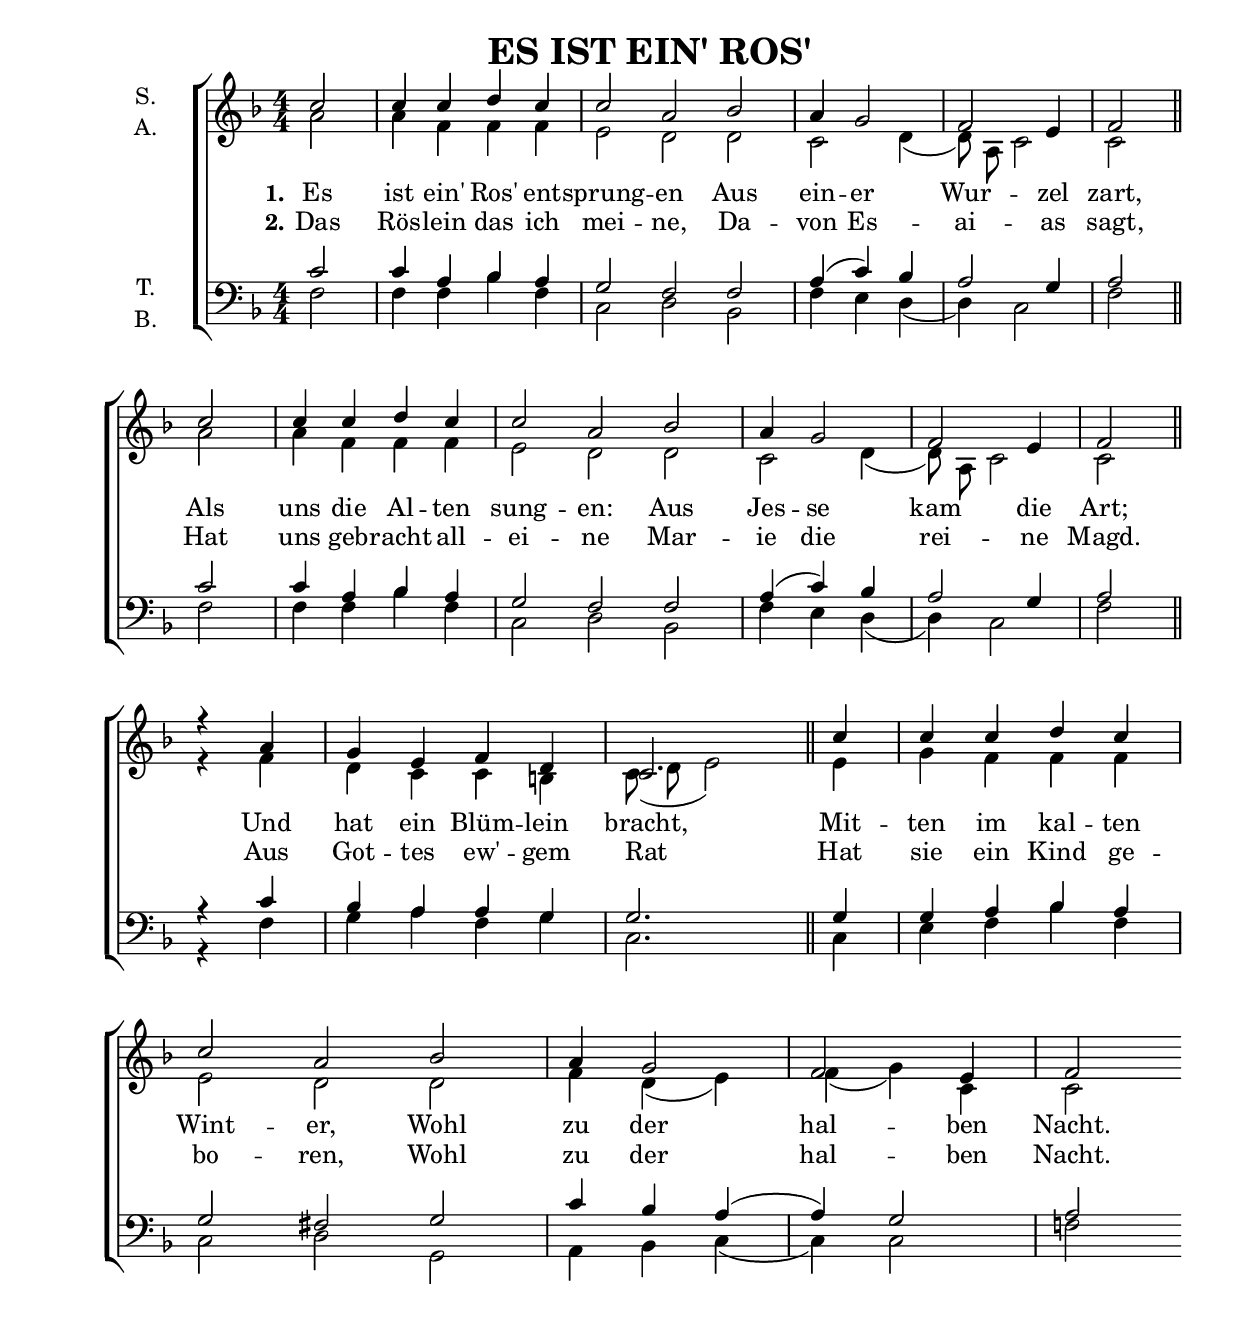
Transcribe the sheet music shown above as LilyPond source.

% Original from John Lemcke

\version "2.12.1"

\include "english.ly"

\header {
  title = "ES IST EIN' ROS'"
  % Remove default LilyPond tagline
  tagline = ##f
}

\paper {
  #(set-paper-size "a4")
  ragged-last-bottom = ##t
  line-width = 180\mm
  left-margin = 20\mm
  %  bottom-margin = 10\mm
  % top-margin = 10\mm
}

global = {
  \key f \major
  \numericTimeSignature
  \time 4/4
  \partial 2
}

soprano = \relative c'' {
  \global
  % Music follows here.
  \cadenzaOn
  c2 \bar"|" c4 c d c \bar"|" c2 a bf \bar"|"
  a4 g2 \bar"|" f e4 \bar"|" f2 \bar"||" \break
  c'2 \bar"|" c4 c d c \bar"|" c2 a bf \bar"|"
  a4 g2 \bar"|" f e4 \bar"|" f2 \bar"||" \break
  r4 a \bar "|" g e f d \bar"|" c2. \bar"||" c'4 \bar"|"
  c c d c \bar "|" \break c2 a bf \bar "|"
  a4 g2 \bar "|" f e4 \bar "|" f2 \bar ".|"
  \cadenzaOff

}

alto = \relative c'' {
  \global
  % Music follows here.
  \cadenzaOn
  a2 a4 f f f e2 d d c d4 (d8) a c2 c
  a'2 a4 f f f e2 d d c d4 (d8) a c2 c
  r4 f d c c b c8 (d e2) e4 g f f f e2 d d f4 d (e) f (g) c, c2
  \cadenzaOff
}

tenor = \relative c' {
  \global
  % Music follows here.
  \cadenzaOn
  c2 c4 a bf a g2 f f a4 (c) bf a2 g4 a2
  c2 c4 a bf a g2 f f a4 (c) bf a2 g4 a2
  r4 c bf a a g g2. g4 g a bf a g2 fs g c4 bf a (a) g2 a
  \cadenzaOff
}

bass = \relative c {
  \global
  % Music follows here.
  \cadenzaOn
  f2 f4 f bf f c2 d bf f'4 e d (d) c2 f
  f2 f4 f bf f c2 d bf f'4 e d (d) c2 f
  r4 f g a f g c,2. c4 e f bf f c2 d g, a4 bf c (c) c2 f
  \cadenzaOff
}

verseOne = \lyricmode {
  \set stanza = "1."
  % Lyrics follow here.
  Es ist ein' Ros' ent -- sprung -- en
  Aus ein -- er Wur -- zel zart,
  Als uns die Al -- ten sung -- en:
  Aus Jes -- se kam die Art;
  Und hat ein Blüm -- lein bracht,
  Mit -- ten im kal -- ten Wint -- er,
  Wohl zu der hal -- ben Nacht.
}

verseTwo = \lyricmode {
  \set stanza = "2."
  % Lyrics follow here.
  Das Rös -- lein das ich mei -- ne,
  Da -- von Es -- ai -- as sagt,
  Hat uns geb -- racht all -- ei -- ne
  Mar -- ie die rei -- ne Magd.
  Aus Got -- tes ew' -- gem Rat
  Hat sie ein Kind ge -- bo -- ren,
  Wohl zu der hal -- ben Nacht.
}

\score {
  \new ChoirStaff <<
    \new Staff \with {
      midiInstrument = "piano"
      instrumentName = \markup \center-column { "S." "A." }
    } <<
      \new Voice = "soprano" { \voiceOne \soprano }
      \new Voice = "alto" { \voiceTwo \alto }
    >>
    \new Lyrics \lyricsto "soprano" \verseOne
    \new Lyrics \lyricsto "soprano" \verseTwo
    \new Staff \with {
      midiInstrument = "piano"
      instrumentName = \markup \center-column { "T." "B." }
    } <<
      \clef bass
      \new Voice = "tenor" { \voiceOne \tenor }
      \new Voice = "bass" { \voiceTwo \bass }
    >>
  >>
  \layout {
    \context {
      \Score
      \remove "Bar_number_engraver"
    }
  }
  \midi {
    \context {
      \Score
      tempoWholesPerMinute = #(ly:make-moment 100 4)
    }
  }
}
